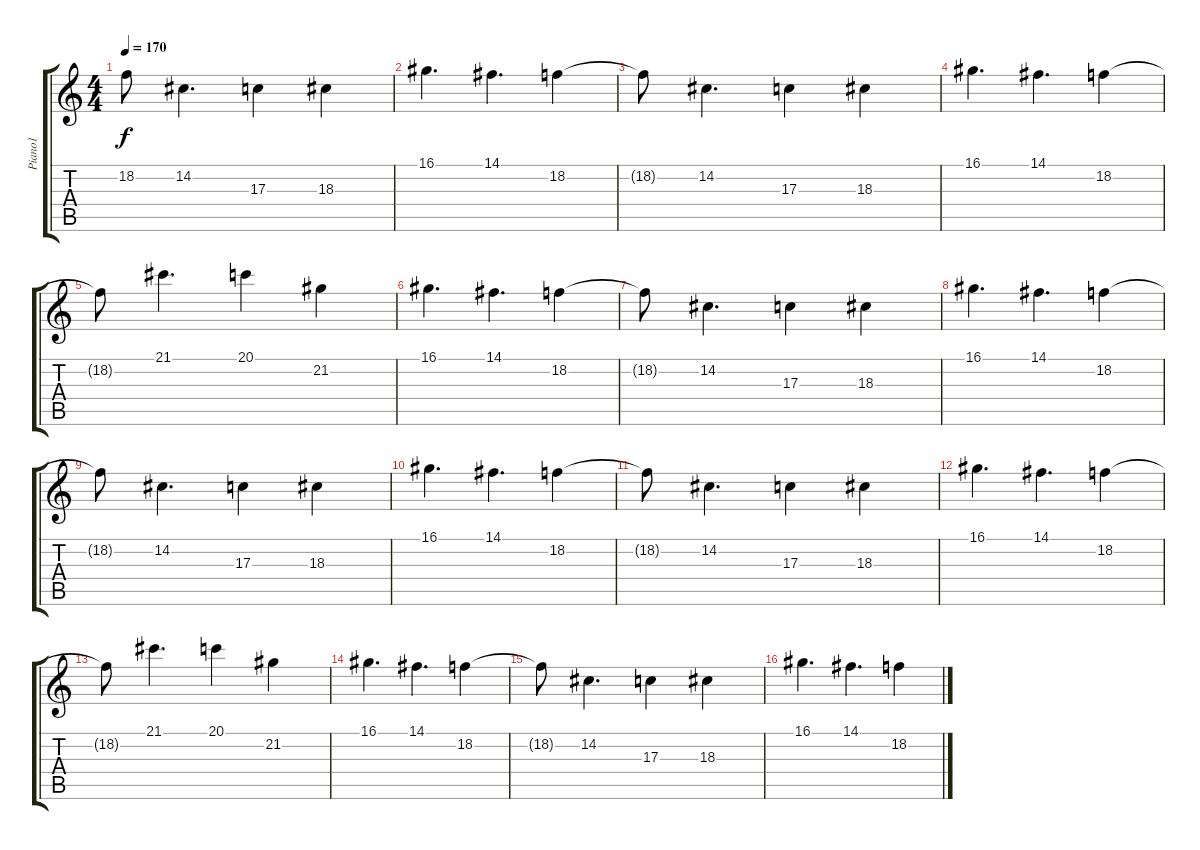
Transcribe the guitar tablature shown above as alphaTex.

\track ("Piano1" "Piano1") {instrument electricgrandpiano}
\staff {score tabs}
\tuning (E4 B3 G3 D3 A2 E2) {hide}
\ts (4 4)
\tempo 170
\clef g2
\ks c
18.2{t}.8{dy f} 14.2.4{d} 17.3.4 18.3.4 |
16.1.4{d} 14.1.4{d} 18.2.4 |
18.2{t}.8 14.2.4{d} 17.3.4 18.3.4 |
16.1.4{d} 14.1.4{d} 18.2.4 |
18.2{t}.8 21.1.4{d} 20.1.4 21.2.4 |
16.1.4{d} 14.1.4{d} 18.2.4 |
18.2{t}.8 14.2.4{d} 17.3.4 18.3.4 |
16.1.4{d} 14.1.4{d} 18.2.4 |
18.2{t}.8 14.2.4{d} 17.3.4 18.3.4 |
16.1.4{d} 14.1.4{d} 18.2.4 |
18.2{t}.8 14.2.4{d} 17.3.4 18.3.4 |
16.1.4{d} 14.1.4{d} 18.2.4 |
18.2{t}.8 21.1.4{d} 20.1.4 21.2.4 |
16.1.4{d} 14.1.4{d} 18.2.4 |
18.2{t}.8 14.2.4{d} 17.3.4 18.3.4 |
16.1.4{d} 14.1.4{d} 18.2.4
